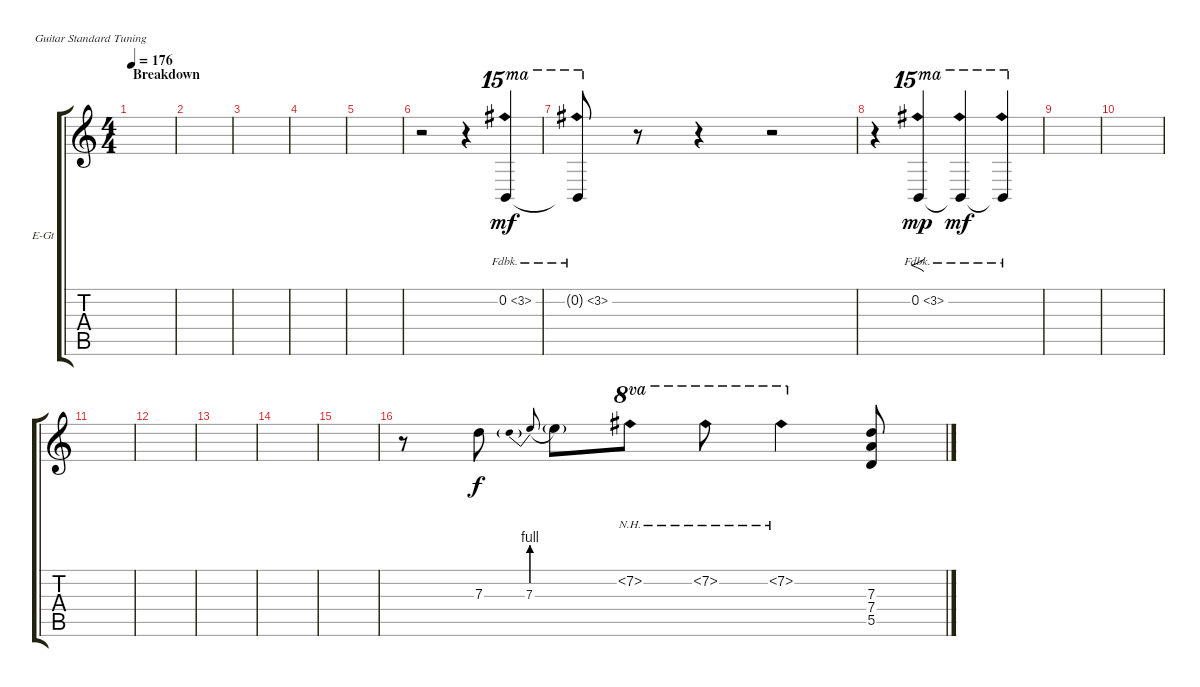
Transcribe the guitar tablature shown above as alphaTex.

\defaultSystemsLayout 4
\bracketExtendMode groupsimilarinstruments
\firstSystemTrackNameOrientation horizontal
\otherSystemsTrackNameOrientation horizontal
\track ("Electric Guitar" "E-Gt") {instrument distortionguitar}
\staff {score tabs}
\tuning (E4 B3 G3 D3 A2 E2)
\ts (4 4)
\section ("" "Breakdown")
\tempo 176
\clef g2
\ks c
|
|
|
|
|
r.2 r.4 0.2{fh 3}.4{ot 15ma lyrics (0 "") lyrics (1 "") lyrics (2 "") lyrics (3 "") lyrics (4 "") dy mf} |
0.2{fh 3 t}.8{ot 15ma lyrics (0 "") lyrics (1 "") lyrics (2 "") lyrics (3 "") lyrics (4 "")} r.8 r.4 r.2 |
r.4 0.2{fh 3}.4{f ot 15ma lyrics (0 "") lyrics (1 "") lyrics (2 "") lyrics (3 "") lyrics (4 "") dy mp} 0.2{fh 3 t}.4{ot 15ma lyrics (0 "") lyrics (1 "") lyrics (2 "") lyrics (3 "") lyrics (4 "") dy mf} 0.2{fh 3 t}.4{ot 15ma lyrics (0 "") lyrics (1 "") lyrics (2 "") lyrics (3 "") lyrics (4 "")} |
|
|
|
|
|
|
|
r.8 7.3.8{lyrics (0 "") lyrics (1 "") lyrics (2 "") lyrics (3 "") lyrics (4 "") dy f} 7.3{be (prebend 0 4 60 4)}.8{lyrics (0 "") lyrics (1 "") lyrics (2 "") lyrics (3 "") lyrics (4 "") gr onbeat} 7.3{t}.8{lyrics (0 "") lyrics (1 "") lyrics (2 "") lyrics (3 "") lyrics (4 "")} 7.2{nh}.8{ot 8va} 7.2{nh}.8{ot 8va} 7.2{nh}.4{ot 8va} (5.5 7.4 7.3).8
